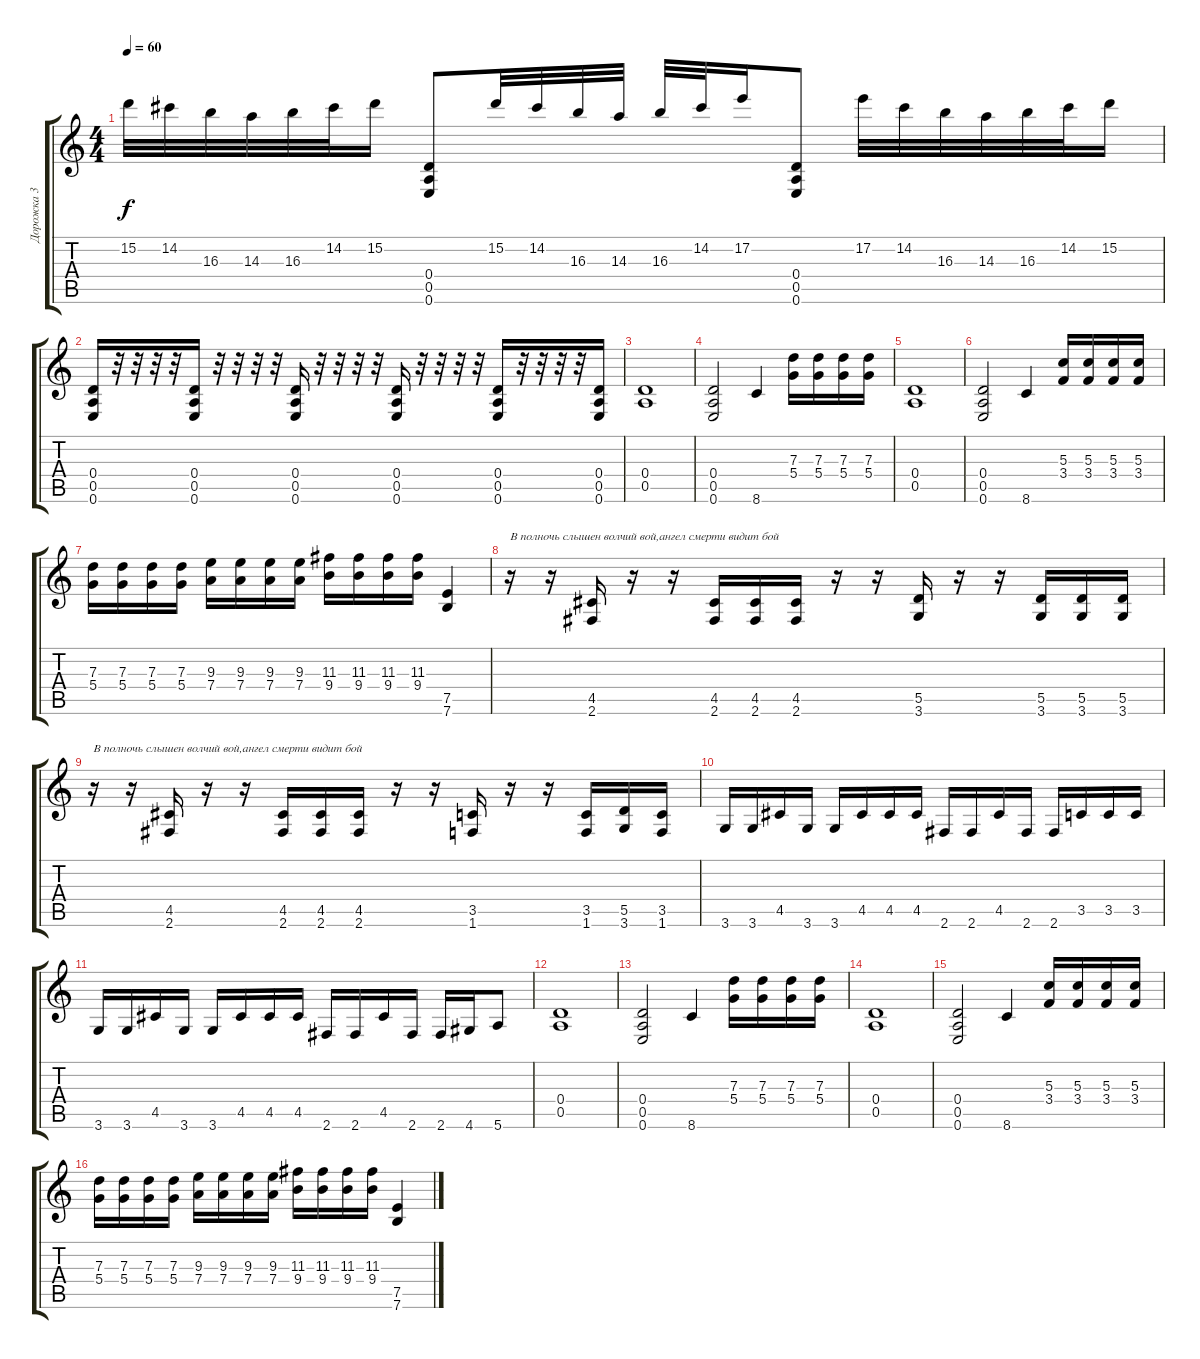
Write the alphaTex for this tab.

\track ("Дорожка 3" "Дорожка 3") {instrument overdrivenguitar}
\staff {score tabs}
\tuning (E4 B3 G3 D3 A2 E2) {hide}
\ts (4 4)
\tempo 60
\clef g2
\ks c
15.2.32{dy f} 14.2.32 16.3.32 14.3.32 16.3.32 14.2.32 15.2.16 (0.4 0.5 0.6).8 15.2.32 14.2.32 16.3.32 14.3.32 16.3.32 14.2.32 17.2.16 (0.4 0.5 0.6).8 17.2.32 14.2.32 16.3.32 14.3.32 16.3.32 14.2.32 15.2.16 |
(0.4 0.5 0.6).16 r.32 r.32 r.32 r.32 (0.4 0.5 0.6).16 r.32 r.32 r.32 r.32 (0.4 0.5 0.6).16 r.32 r.32 r.32 r.32 (0.4 0.5 0.6).16 r.32 r.32 r.32 r.32 (0.4 0.5 0.6).16 r.32 r.32 r.32 r.32 (0.4 0.5 0.6).16 |
(0.4 0.5).1 |
(0.4 0.5 0.6).2 8.6.4 (7.3 5.4).16 (7.3 5.4).16 (7.3 5.4).16 (7.3 5.4).16 |
(0.4 0.5).1 |
(0.4 0.5 0.6).2 8.6.4 (5.3 3.4).16 (5.3 3.4).16 (5.3 3.4).16 (5.3 3.4).16 |
(7.3 5.4).16 (7.3 5.4).16 (7.3 5.4).16 (7.3 5.4).16 (9.3 7.4).16 (9.3 7.4).16 (9.3 7.4).16 (9.3 7.4).16 (11.3 9.4).16 (11.3 9.4).16 (11.3 9.4).16 (11.3 9.4).16 (7.5 7.6).4 |
r.16{txt "В полночь слышен волчий вой,ангел смерти видит бой"} r.16 (4.5 2.6).16 r.16 r.16 (4.5 2.6).16 (4.5 2.6).16 (4.5 2.6).16 r.16 r.16 (5.5 3.6).16 r.16 r.16 (5.5 3.6).16 (5.5 3.6).16 (5.5 3.6).16 |
r.16{txt "В полночь слышен волчий вой,ангел смерти видит бой"} r.16 (4.5 2.6).16 r.16 r.16 (4.5 2.6).16 (4.5 2.6).16 (4.5 2.6).16 r.16 r.16 (3.5 1.6).16 r.16 r.16 (3.5 1.6).16 (5.5 3.6).16 (3.5 1.6).16 |
3.6.16 3.6.16 4.5.16 3.6.16 3.6.16 4.5.16 4.5.16 4.5.16 2.6.16 2.6.16 4.5.16 2.6.16 2.6.16 3.5.16 3.5.16 3.5.16 |
3.6.16 3.6.16 4.5.16 3.6.16 3.6.16 4.5.16 4.5.16 4.5.16 2.6.16 2.6.16 4.5.16 2.6.16 2.6.16 4.6.16 5.6.8 |
(0.4 0.5).1 |
(0.4 0.5 0.6).2 8.6.4 (7.3 5.4).16 (7.3 5.4).16 (7.3 5.4).16 (7.3 5.4).16 |
(0.4 0.5).1 |
(0.4 0.5 0.6).2 8.6.4 (5.3 3.4).16 (5.3 3.4).16 (5.3 3.4).16 (5.3 3.4).16 |
(7.3 5.4).16 (7.3 5.4).16 (7.3 5.4).16 (7.3 5.4).16 (9.3 7.4).16 (9.3 7.4).16 (9.3 7.4).16 (9.3 7.4).16 (11.3 9.4).16 (11.3 9.4).16 (11.3 9.4).16 (11.3 9.4).16 (7.5 7.6).4
